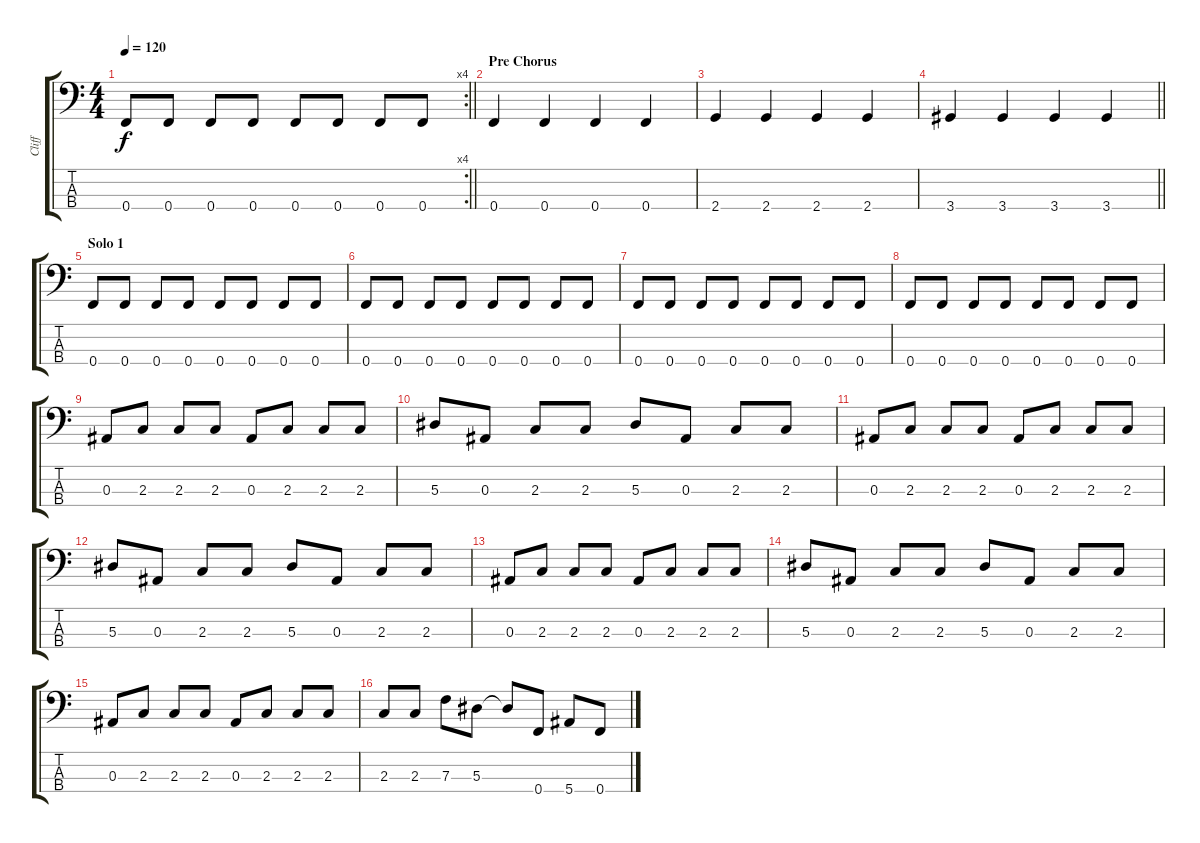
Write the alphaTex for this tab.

\track ("Cliff" "Cliff") {instrument electricbassfinger}
\staff {score tabs}
\tuning (Ab2 Eb2 Bb1 F1) {hide}
\rc 4
\ts (4 4)
\tempo 120
\clef f4
\barLineRight lightlight
\ks c
0.4.8{dy f} 0.4.8 0.4.8 0.4.8 0.4.8 0.4.8 0.4.8 0.4.8 |
\section ("" "Pre Chorus")
0.4.4 0.4.4 0.4.4 0.4.4 |
2.4.4 2.4.4 2.4.4 2.4.4 |
\barLineRight lightlight
3.4.4 3.4.4 3.4.4 3.4.4 |
\section ("" "Solo 1")
0.4.8 0.4.8 0.4.8 0.4.8 0.4.8 0.4.8 0.4.8 0.4.8 |
0.4.8 0.4.8 0.4.8 0.4.8 0.4.8 0.4.8 0.4.8 0.4.8 |
0.4.8 0.4.8 0.4.8 0.4.8 0.4.8 0.4.8 0.4.8 0.4.8 |
0.4.8 0.4.8 0.4.8 0.4.8 0.4.8 0.4.8 0.4.8 0.4.8 |
0.3.8 2.3.8 2.3.8 2.3.8 0.3.8 2.3.8 2.3.8 2.3.8 |
5.3.8 0.3.8 2.3.8 2.3.8 5.3.8 0.3.8 2.3.8 2.3.8 |
0.3.8 2.3.8 2.3.8 2.3.8 0.3.8 2.3.8 2.3.8 2.3.8 |
5.3.8 0.3.8 2.3.8 2.3.8 5.3.8 0.3.8 2.3.8 2.3.8 |
0.3.8 2.3.8 2.3.8 2.3.8 0.3.8 2.3.8 2.3.8 2.3.8 |
5.3.8 0.3.8 2.3.8 2.3.8 5.3.8 0.3.8 2.3.8 2.3.8 |
0.3.8 2.3.8 2.3.8 2.3.8 0.3.8 2.3.8 2.3.8 2.3.8 |
2.3.8 2.3.8 7.3.8 5.3.8 5.3{t}.8 0.4.8 5.4.8 0.4.8
